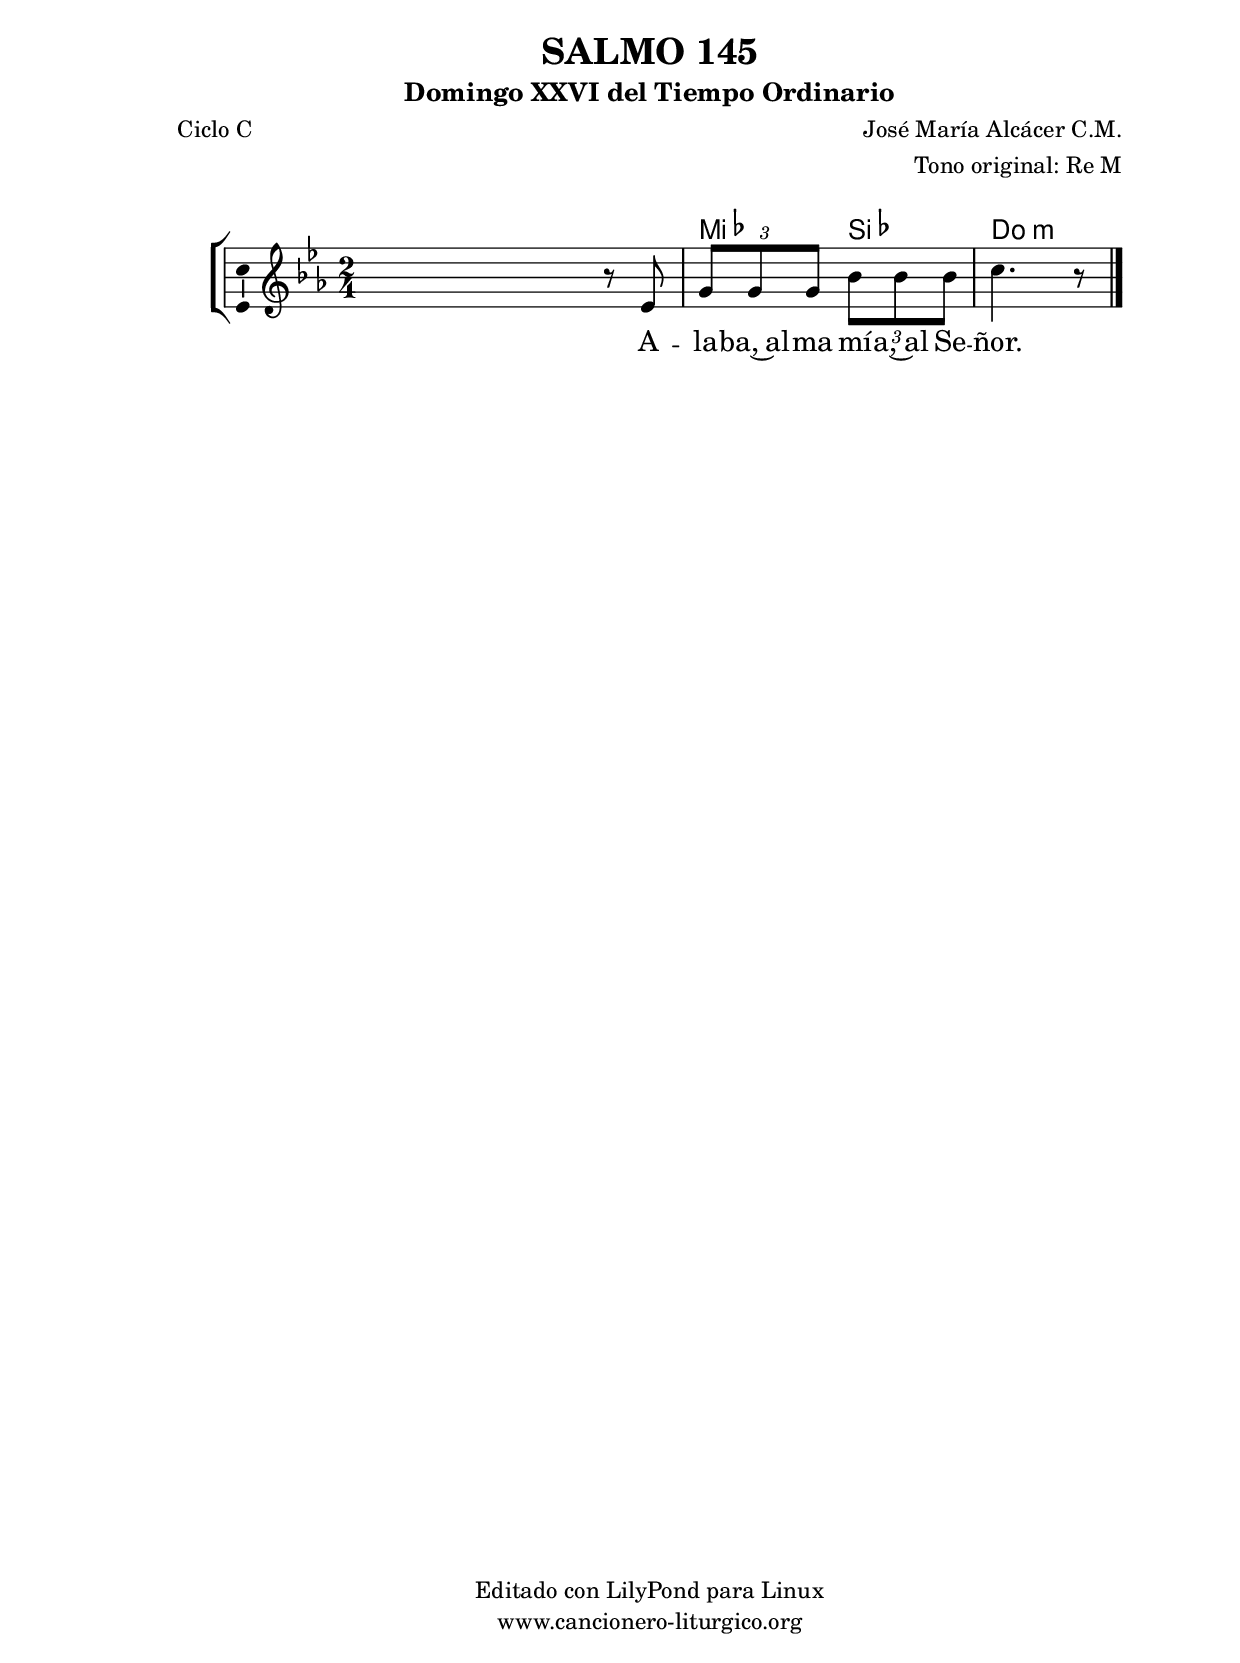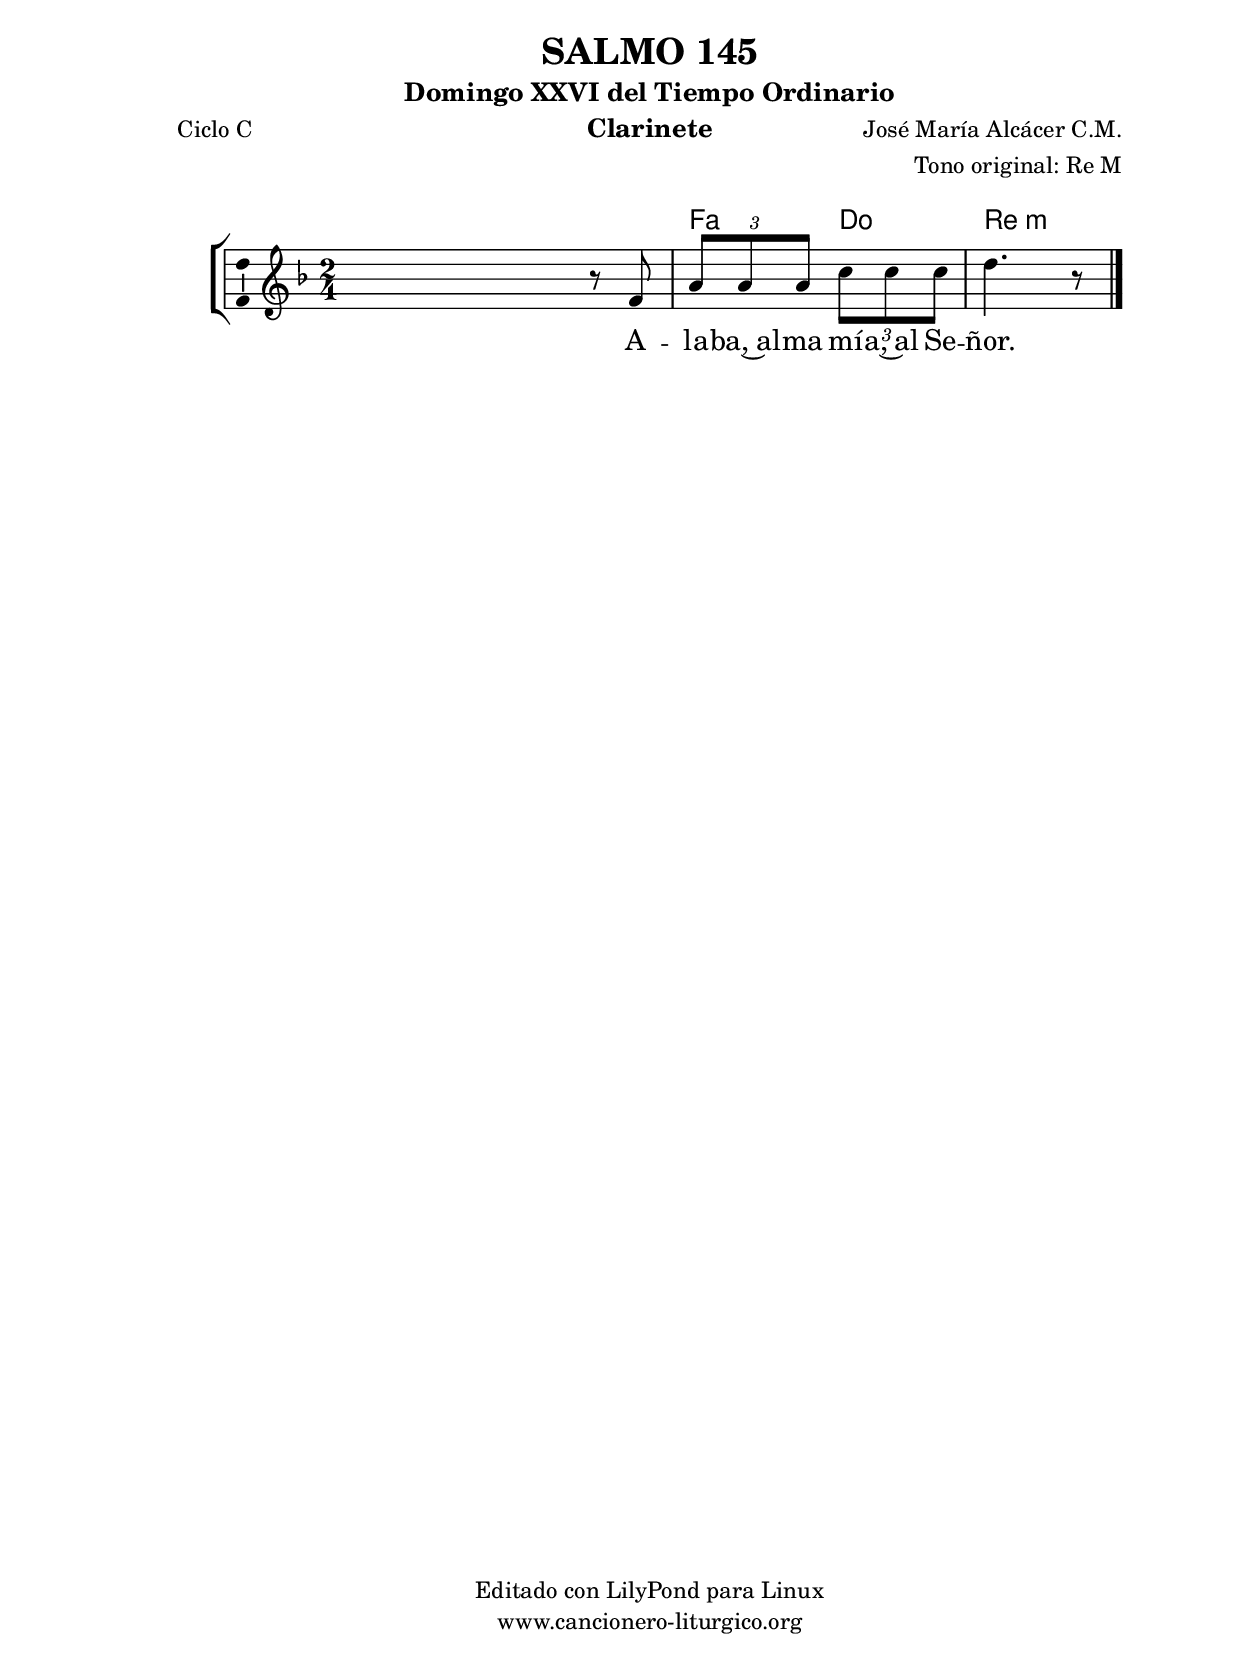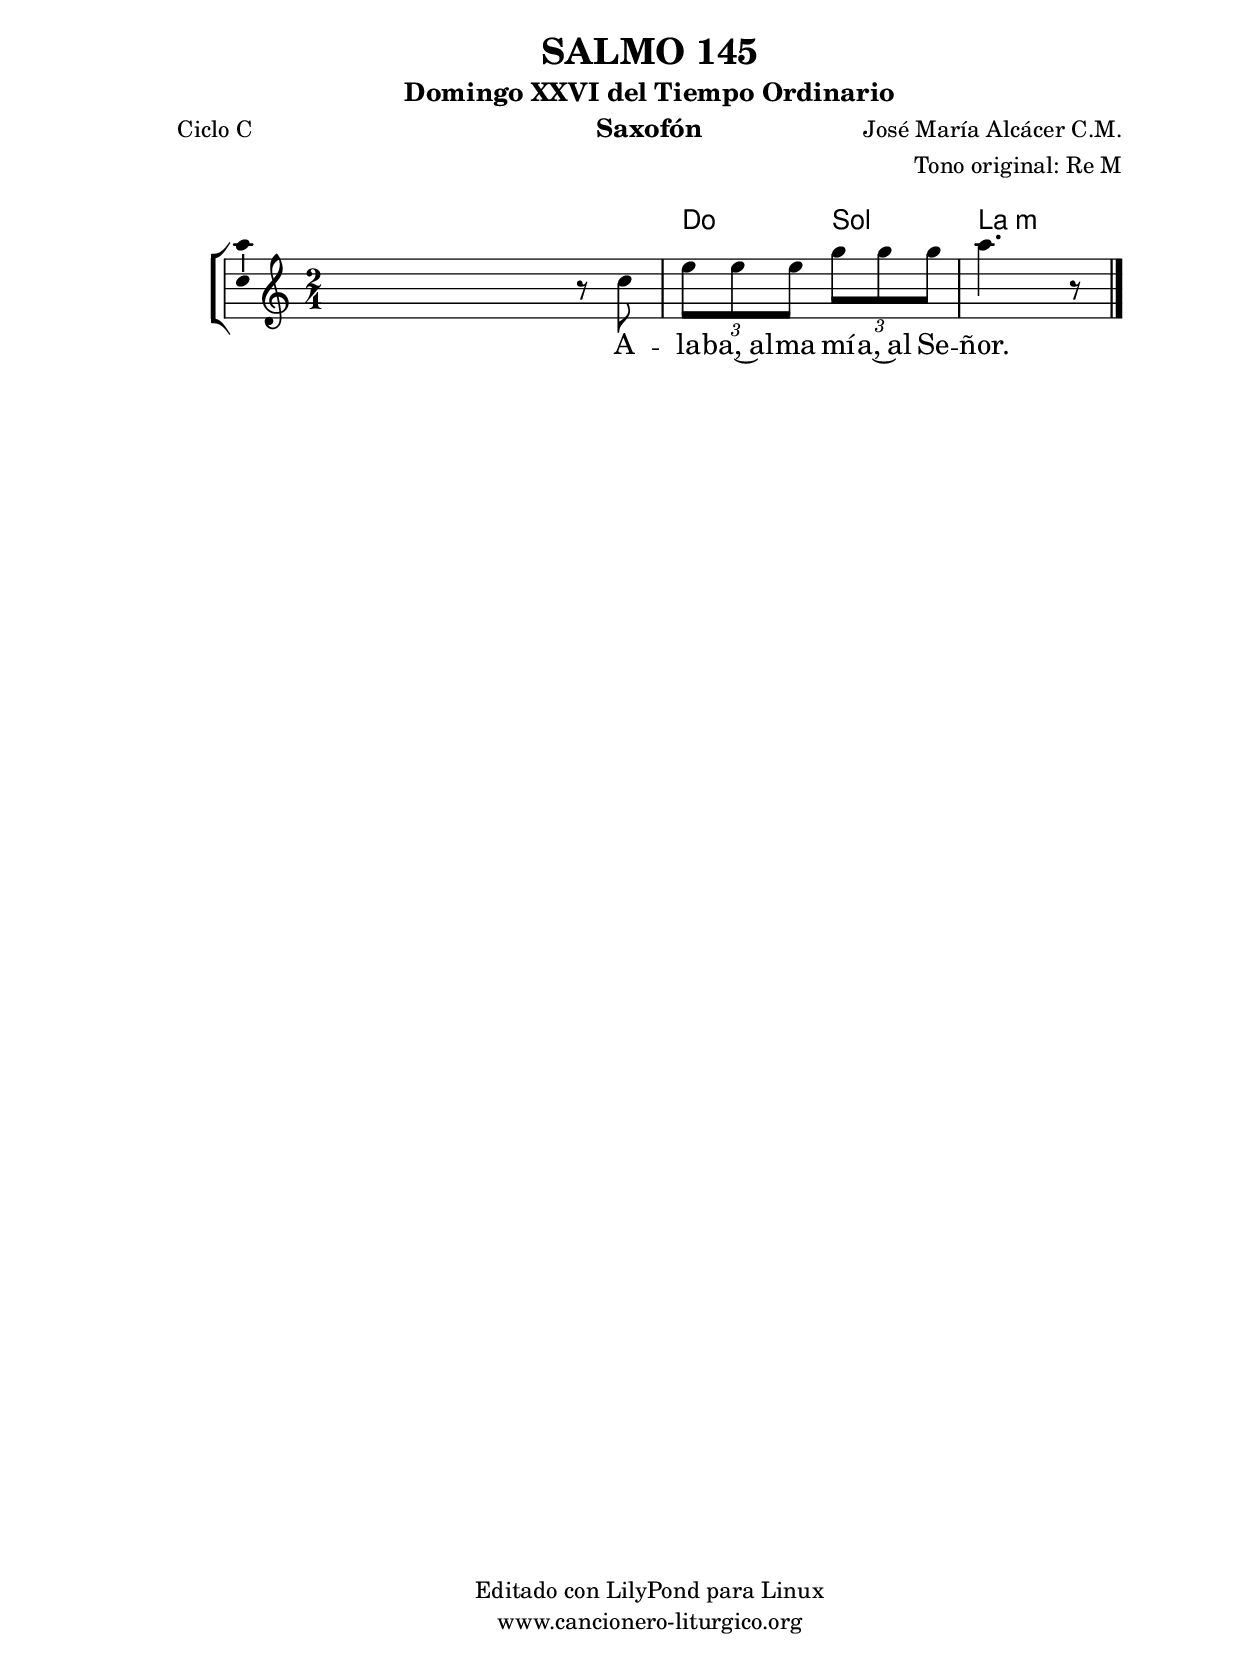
%
%para convertir .midi en .wav:
%timidity filename.midi -Ow -o finename.wav
%
%
%Para convertir de .wav a .mp3:
%lame -h -m j filename.wav
%
%
%para escuchar el midi:
%timidity nombrefichero.midi
%


%versión de lilypond para la que se ha escrito esta partitura:
\version "2.16.0"

	%Tamaño papel
	#(set-default-paper-size "a4")
	%Tamaño partitura
	#(set-global-staff-size 20)
	%No responde al pulsar sobre una nota
	#(ly:set-option 'point-and-click #f)

%parámetros del encabezamiento:
\header {
	title = "SALMO 145"
	subtitle = "Domingo XXVI del Tiempo Ordinario"
	composer = "José María Alcácer C.M."
	poet = "Ciclo C"
	meter = ""
	arranger = "Tono original: Re M"
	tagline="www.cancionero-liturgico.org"
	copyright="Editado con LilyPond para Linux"
	tiempo = "Ordinario"
	usos = "Salmo"
	letra = "Alaba, alma mía, al Señor."
	}

%parámetros asociados al papel:
\paper  {
	oddHeaderMarkup = \markup {\fill-line { \on-the-fly #not-first-page \fromproperty #'header:title \on-the-fly #not-first-page \fromproperty #'header:composer }}
	evenHeaderMarkup = \markup {\fill-line { \fromproperty #'header:composer \fromproperty #'header:title }}
	#(set-paper-size "a4")
	print-page-number = ##f
	first-page-number = 1
	print-first-page-number = ##f
%	head-separation = 3.0 \cm
	top-margin = 2.0 \cm
	bottom-margin = 0.5\cm
%%%	bottom-margin = -1.0\cm
	left-margin = 3.0 \cm
	line-width = 16.0 \cm 
	indent = 8\mm
	interscoreline = 2.\mm
	between-system-space = 15\mm
%	para que las partituras no llenen la hoja:
	ragged-bottom = ##t
%	idem para la última hoja:
	ragged-last-bottom = ##f
%	para que las partituras llenen el ancho del papel:
	ragged-last = ##f
	after-title-space = 2.5 \cm
%page-count=1
%system-count=8

	%Flexible Vertical Spacing
%	markup-markup-spacing =
%	#'((basic-distance . 15) (minimum-distance . 15) (padding . 3))
	markup-system-spacing =
	#'((basic-distance . 15) (minimum-distance . 15) (padding . 3))
	system-system-spacing =
	#'((basic-distance . 15) (minimum-distance . 15) (padding . 3))
	score-system-spacing =
	#'((basic-distance . 15) (minimum-distance . 15) (padding . 5))
%	top-system-spacing = % header
%	#'((basic-distance . 8) (minimum-distance . 0) (padding . 3))
%	top-markup-spacing =
%	#'((basic-distance . 20) (minimum-distance . 20) (padding . 3))
	last-bottom-spacing = % footer
	#'((basic-distance . 5) (minimum-distance . 5) (padding . 3))
%	score-markup-spacing =
%	#'((basic-distance . 16) (minimum-distance . 13) (padding . 3))

	}


%parámetros que afectan a toda la partitura:
global =  {
	%clave de sol (G):
	\clef G
	%armadura:
	\transpose d ees
	\key d \major
	\tempo 4=63
	\set Score.tempoHideNote = ##t
	}


acordes = {
	\italianChords
	\chordmode {
	\transpose d ees
{

s2
d4 a b2:m

	}
	}
}

melodia = 
	\transpose d ees
{
	\relative c'{

\time 2/4

s4 r8 d8
\times 2/3 {fis8 fis fis} \times 2/3 {a8 a a}
b4. r8

	\bar "|."
	}
	}


texto = \lyricmode {
A -- la -- ba,~al -- ma mí -- a,~al Se -- ñor.
	}


acordesStaff = \context ChordNames = acordesStaff <<
	\set chordChanges = ##t
	\acordes
	>>


vozStaff = \context Voice = vozStaff
\with {\consists "Ambitus_engraver"}
<<
%	\set Staff.instrumentName = ""
%	\set Staff.shortInstrumentName = ""
%	\set Staff.midiInstrument = #"clarinet"
%	\set Staff.midiInstrument = #"cello"
%	\set Staff.midiInstrument = #"flute"
	\set Staff.midiInstrument = #"electric guitar (jazz)"
%	\set Staff.midiInstrument = #"english horn"
%	\set Staff.midiInstrument = #"violin"
%	\set Staff.midiInstrument = #"glockenspiel"
	\set Staff.midiMinimumVolume = #0.7
	\set Staff.midiMaximumVolume = #0.9
	\global
	\melodia
	>>


textoStaff = \context Lyrics = textoStaff <<
	\lyricsto vozStaff \texto
	>>

\book {
	\score {
		\context ChoirStaff {
			\override StaffGroup.SystemStartBracket #'collapse-height = #1
			\override Score.SystemStartBar #'collapse-height = #1
			<<
			\acordesStaff
			\vozStaff
			\textoStaff
			>>
			}
		\layout {
	    		\context {
				\Lyrics
				\override LyricText #'font-size = #2
				}
	   		 \context {
				\Score
				%fontSize = #3
				\override StaffSymbol #'staff-space = #(magstep +3)
				%\override Beam #'thickness = #0.55
				%\override SpacingSpanner #'spacing-increment = #1.0
				%\override Slur #'height-limit = #1.5
				}
			}
		}
	\score {
		\unfoldRepeats
		\context ChoirStaff {
			<<
			\acordesStaff
			\vozStaff
			>>
			}
		\midi {
	  		\context {
	  			\Score
				tempoWholesPerMinute = #(ly:make-moment 70 4)
				}
			}
		}
	}

%Partitura para clarinete
#(define output-suffix "C")
\book {
	\header{
		instrument = "Clarinete"
		}
	\score {
		\context ChoirStaff {
			\override StaffGroup.SystemStartBracket #'collapse-height = #1
			\override Score.SystemStartBar #'collapse-height = #1
\transpose c d
			<<
			\acordesStaff
			\vozStaff
			\textoStaff
			>>
			}
		\layout {
	    		\context {
				\Lyrics
				\override LyricText #'font-size = #2
				}
	   		 \context {
				\Score
				%fontSize = #3
				\override StaffSymbol #'staff-space = #(magstep +3)
				%\override Beam #'thickness = #0.55
				%\override SpacingSpanner #'spacing-increment = #1.0
				%\override Slur #'height-limit = #1.5
				}
			}
		}
	}

%Partitura para saxofón
#(define output-suffix "S")
\book {
	\header{
		instrument = "Saxofón"
		}
	\score {
		\context ChoirStaff {
			\override StaffGroup.SystemStartBracket #'collapse-height = #1
			\override Score.SystemStartBar #'collapse-height = #1
\transpose c a
			<<
			\acordesStaff
			\vozStaff
			\textoStaff
			>>
			}
		\layout {
	    		\context {
				\Lyrics
				\override LyricText #'font-size = #2
				}
	   		 \context {
				\Score
				%fontSize = #3
				\override StaffSymbol #'staff-space = #(magstep +3)
				%\override Beam #'thickness = #0.55
				%\override SpacingSpanner #'spacing-increment = #1.0
				%\override Slur #'height-limit = #1.5
				}
			}
		}
	}

